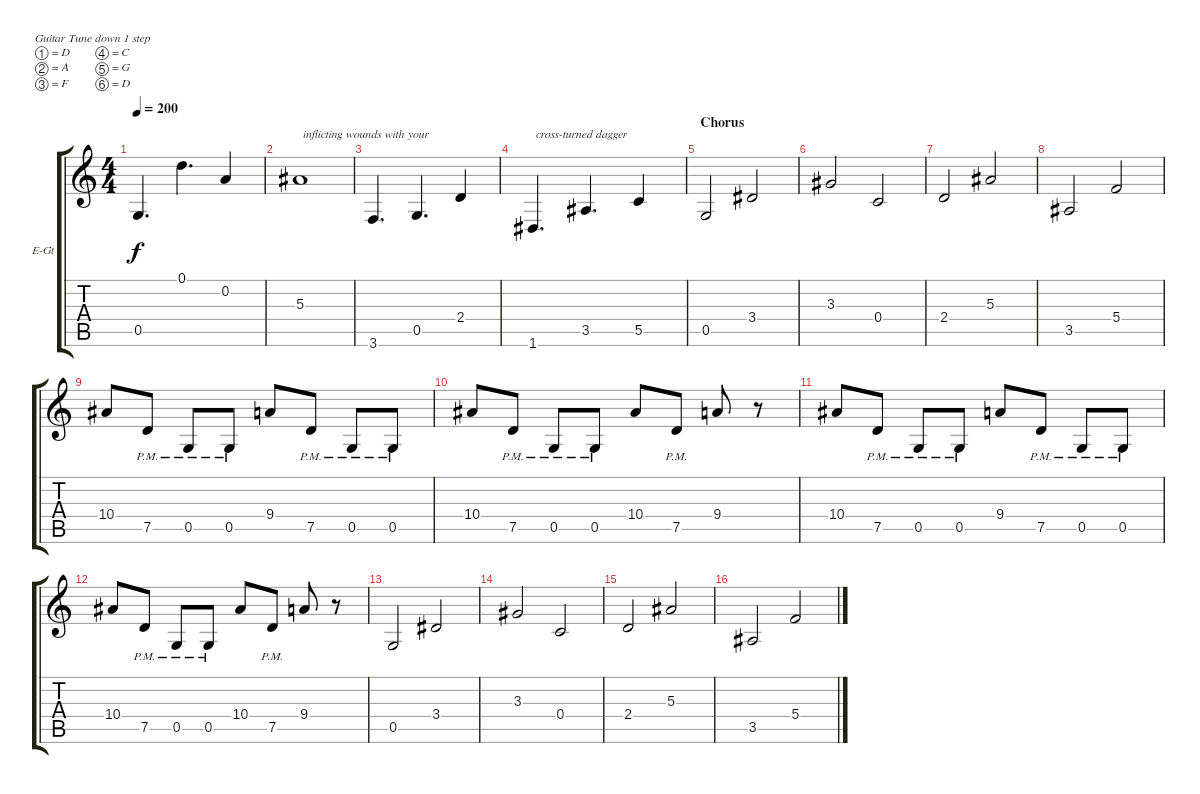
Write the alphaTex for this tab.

\bracketExtendMode groupsimilarinstruments
\firstSystemTrackNameOrientation horizontal
\otherSystemsTrackNameOrientation horizontal
\track ("Rythm Guitar" "E-Gt") {multiBarRest instrument distortionguitar}
\staff {score tabs}
\tuning (D4 A3 F3 C3 G2 D2)
\ts (4 4)
\tempo 200
\clef g2
\ks c
0.5.4{d dy f} 0.1.4{d} 0.2.4 |
5.3.1{txt " inflicting wounds with your"} |
3.6.4{d} 0.5.4{d} 2.4.4 |
1.6.4{d txt " cross-turned dagger"} 3.5.4{d} 5.5.4 |
\section ("" "Chorus")
0.5.2 3.4.2 |
3.3.2 0.4.2 |
2.4.2 5.3.2 |
3.5.2 5.4.2 |
10.4.8 7.5{pm}.8 0.5{pm}.8 0.5{pm}.8 9.4.8 7.5{pm}.8 0.5{pm}.8 0.5{pm}.8 |
10.4.8 7.5{pm}.8 0.5{pm}.8 0.5{pm}.8 10.4.8 7.5{pm}.8 9.4.8 r.8 |
10.4.8 7.5{pm}.8 0.5{pm}.8 0.5{pm}.8 9.4.8 7.5{pm}.8 0.5{pm}.8 0.5{pm}.8 |
10.4.8 7.5{pm}.8 0.5{pm}.8 0.5{pm}.8 10.4.8 7.5{pm}.8 9.4.8 r.8 |
0.5.2 3.4.2 |
3.3.2 0.4.2 |
2.4.2 5.3.2 |
3.5.2 5.4.2
